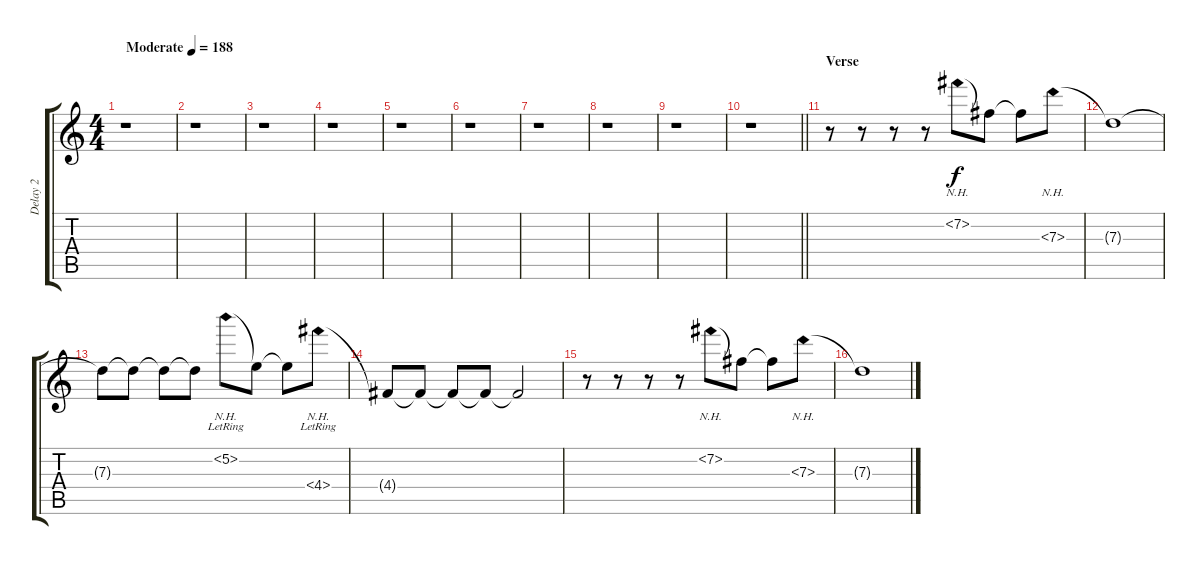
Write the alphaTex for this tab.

\track ("Delay 2" "Delay 2") {instrument electricguitarclean}
\staff {score tabs}
\tuning (E4 B3 G3 D3 A2 E2) {hide}
\ts (4 4)
\tempo (188 "Moderate")
\clef g2
\ks c
r.1{dy f instrument electricguitarclean} |
r.1 |
r.1 |
r.1 |
r.1 |
r.1 |
r.1 |
r.1 |
r.1 |
\barLineRight lightlight
r.1 |
\section ("" "Verse")
r.8 r.8 r.8 r.8 7.2{nh}.8 7.2{t}.8 7.2{t}.8 7.3{nh}.8 |
7.3{t}.1 |
7.3{t}.8 7.3{t}.8 7.3{t}.8 7.3{t}.8 5.2{nh lr}.8 5.2{t}.8 5.2{t}.8 4.4{nh lr}.8 |
4.4{t}.8 4.4{t}.8 4.4{t}.8 4.4{t}.8 4.4{t}.2 |
r.8 r.8 r.8 r.8 7.2{nh}.8 7.2{t}.8 7.2{t}.8 7.3{nh}.8 |
7.3{t}.1
